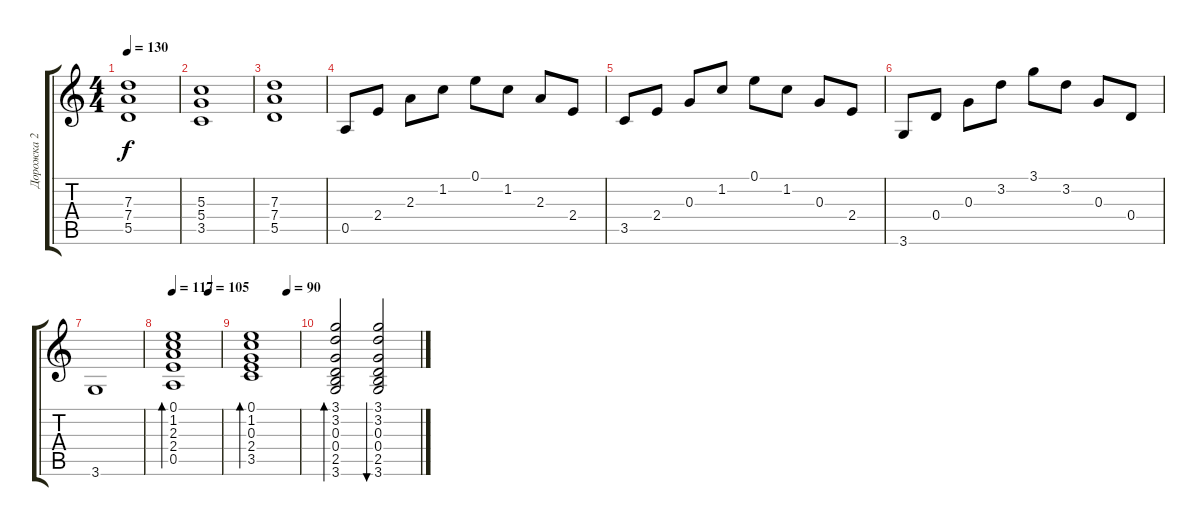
\track ("Дорожка 2" "Дорожка 2") {instrument distortionguitar}
\staff {score tabs}
\tuning (E4 B3 G3 D3 A2 E2) {hide}
\ts (4 4)
\tempo 130
\clef g2
\ks c
(7.3 7.4 5.5).1{dy f} |
(5.3 5.4 3.5).1 |
(7.3 7.4 5.5).1 |
0.5.8{instrument electricguitarclean} 2.4.8 2.3.8 1.2.8 0.1.8 1.2.8 2.3.8 2.4.8 |
3.5.8 2.4.8 0.3.8 1.2.8 0.1.8 1.2.8 0.3.8 2.4.8 |
3.6.8 0.4.8 0.3.8 3.2.8 3.1.8 3.2.8 0.3.8 0.4.8 |
3.6.1 |
\tempo 117
\tempo (105 0.75)
(0.1 1.2 2.3 2.4 0.5).1{bd 240} |
\tempo (90 0.75)
(0.1 1.2 0.3 2.4 3.5).1{bd 240} |
(3.1 3.2 0.3 0.4 2.5 3.6).2{bd 480} (3.1 3.2 0.3 0.4 2.5 3.6).2{bu 480}
